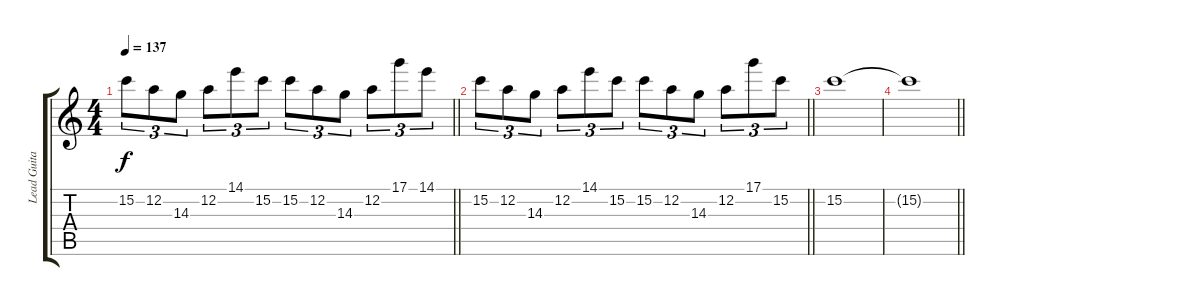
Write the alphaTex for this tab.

\track ("Lead Guitar 1" "Lead Guita") {instrument distortionguitar}
\staff {score tabs}
\tuning (D4 A3 F3 C3 G2 C2) {hide}
\ts (4 4)
\tempo 137
\clef g2
\barLineRight lightlight
\ks c
15.2.8{tu (3 2) dy f} 12.2.8{tu (3 2)} 14.3.8{tu (3 2)} 12.2.8{tu (3 2)} 14.1.8{tu (3 2)} 15.2.8{tu (3 2)} 15.2.8{tu (3 2)} 12.2.8{tu (3 2)} 14.3.8{tu (3 2)} 12.2.8{tu (3 2)} 17.1.8{tu (3 2)} 14.1.8{tu (3 2)} |
\barLineRight lightlight
15.2.8{tu (3 2)} 12.2.8{tu (3 2)} 14.3.8{tu (3 2)} 12.2.8{tu (3 2)} 14.1.8{tu (3 2)} 15.2.8{tu (3 2)} 15.2.8{tu (3 2)} 12.2.8{tu (3 2)} 14.3.8{tu (3 2)} 12.2.8{tu (3 2)} 17.1.8{tu (3 2)} 15.2.8{tu (3 2)} |
15.2.1 |
\barLineRight lightlight
15.2{t}.1
